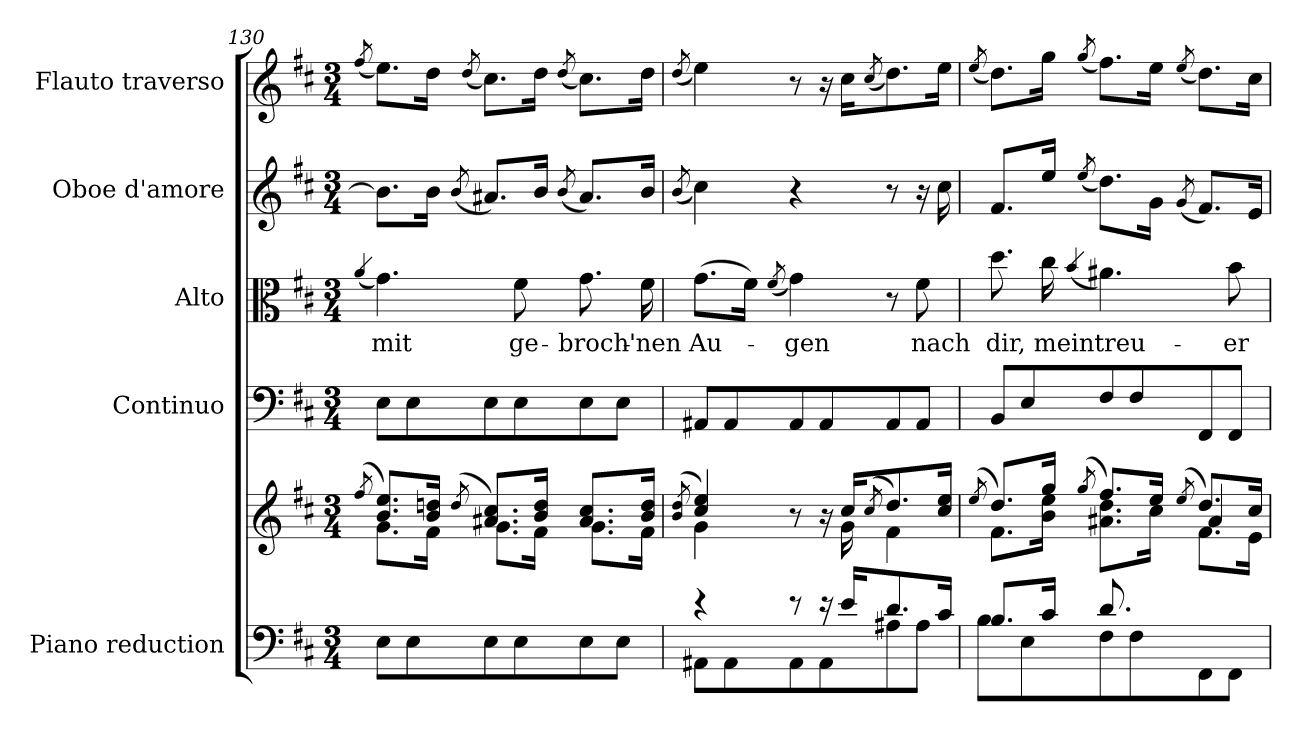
**kern	**kern	**kern	**kern	**text	**kern	**kern
*part5	*part5	*part4	*part3	*part3	*part2	*part1
*staff6	*staff5	*staff4	*staff3	*staff3	*staff2	*staff1
*I"Piano reduction	*	*I"Continuo	*I"Alto	*	*I"Oboe d'amore	*I"Flauto traverso
*I'Pno	*	*	*	*	*I'Ob	*I'Fl
*clefF4	*clefG2	*clefF4	*clefC3	*	*clefG2	*clefG2
*k[f#c#]	*k[f#c#]	*k[f#c#]	*k[f#c#]	*	*k[f#c#]	*k[f#c#]
*M3/4	*M3/4	*M3/4	*M3/4	*	*M3/4	*M3/4
=130	=130	=130	=130	=130	=130	=130
.	(<8qff#/	.	(<4qa/	.	.	(<8qff#/
*	*^	*	*	*	*	*
!	!	!	!	!	!LO:LY:b	!	!
8E\L	8.b/] 8.ee/L)	8.g\L	8E\L	4.g\)	mit	8.b\L]	8.ee\L)
8E\	.	.	8E\	.	.	.	.
.	16b/ 16ddn/Jk	16f#\Jk	.	.	.	16b\Jk	16dd\Jk
.	(>8qdd/	.	.	.	.	(<8qb/	(<8qdd/
8E\	8.a#X/ 8.cc#/L)	8.g\L	8E\	.	.	8.a#X/L)	8.cc#\L)
!	!	!	!	!	!LO:LY:b	!	!
8E\	.	.	8E\	8f#\	ge-	.	.
.	16b/ 16dd/Jk	16f#\Jk	.	.	.	16b/Jk	16dd\Jk
.	.	.	.	.	.	(<8qb/	(<8qdd/
!	!	!	!	!	!LO:LY:b	!	!
8E\	8.a#/ 8.cc#/L	8.g\L	8E\	8.g\	-broch'-	8.a#/L)	8.cc#\L)
8E\J	.	.	8E\J	.	.	.	.
!	!	!	!	!	!LO:LY:b	!	!
.	16b/ 16dd/Jk	16f#\Jk	.	16f#\	-nen	16b/Jk	16dd\Jk
=131	=131	=131	=131	=131	=131	=131	=131
.	(>8qb/ 8qdd/	.	.	.	.	(<8qb/	(<8qdd/
*^	*	*	*	*	*	*	*
!	!	!	!	!	!	!LO:LY:b	!	!
4r	8AA#X\L	4cc#/ 4ee/)	4g\	8AA#X/L	(>8.g\L	Au-	4cc#\)	4ee\)
.	8AA#\	.	.	8AA#/	.	.	.	.
.	.	.	.	.	16f#\Jk)	.	.	.
.	.	.	.	.	(<8qf#/	.	.	.
!	!	!	!	!	!	!LO:LY:b	!	!
8r	8AA#\	8r	8ryy	8AA#/	4g\)	-gen	4r	8r
16r	8AA#\	16r	16ryy	8AA#/	.	.	.	16r
16e/KL	.	16cc#/KL	16g\	.	.	.	.	16cc#\KL
.	.	(<8qcc#/	.	.	.	.	.	(<8qcc#/
8.d/	8A#X\	8.dd/)	4f#\	8AA#/	8r	.	8r	8.dd\)
!	!	!	!	!	!	!LO:LY:b	!	!
.	8A#\J	.	.	8AA#/J	8f#\	nach	16r	.
16c#/Jk	.	16cc#/ 16ee/Jk	.	.	.	.	16cc#\	16ee\Jk
*	*	*v	*v	*	*	*	*	*
=132	=132	=132	=132	=132	=132	=132	=132
.	.	(<8qee/	.	.	.	.	(<8qee/
*	*	*^	*	*	*	*	*
*	*	*	*^	*	*	*	*	*
!	!	!	!	!	!	!	!LO:LY:b	!	!
8.B/L	8B\L	8.dd/L)	8.f#\L	4..ryy	8BB/L	8.dd\	dir,	8.f#/L	8.dd\L)
.	8E\	.	.	.	8E/	.	.	.	.
!	!	!	!	!	!	!	!LO:LY:b	!	!
16c#/Jk	.	16gg/Jk	16b\ 16ee\Jk	.	.	16cc#\	mein	16ee/Jk	16gg\Jk
.	.	(<8qgg/	.	.	.	(<4qb/	.	(<8qee/	(<8qgg/
!	!	!	!	!	!	!	!LO:LY:b	!	!
8.d/L	8F#\	8.ff#/L)	8.a#X\ 8.dd\L	.	8F#/	4.a#X\)	treu-	8.dd\L)	8.ff#\L)
.	8F#\	.	.	.	8F#/	.	.	.	.
4ryy	.	16ee/Jk	16cc#\Jk	16g\Jk	.	.	.	16g\Jk	16ee\Jk
.	.	(<8qee/	.	.	.	.	.	(<8qg/	(<8qee/
.	8FF#\	8.dd/L)	4a#/	8.f#\L	8FF#/	.	.	8.f#/L)	8.dd\L)
!	!	!	!	!	!	!	!LO:LY:b	!	!
.	8FF#\J	.	.	.	8FF#/J	8b\	-er	.	.
16ryy	.	16cc#/Jk	.	16e\Jk	.	.	.	16e/Jk	16cc#\Jk
*v	*v	*	*	*	*	*	*	*	*
*	*v	*v	*v	*	*	*	*	*
=	=	=	=	=	=	=
*-	*-	*-	*-	*-	*-	*-
